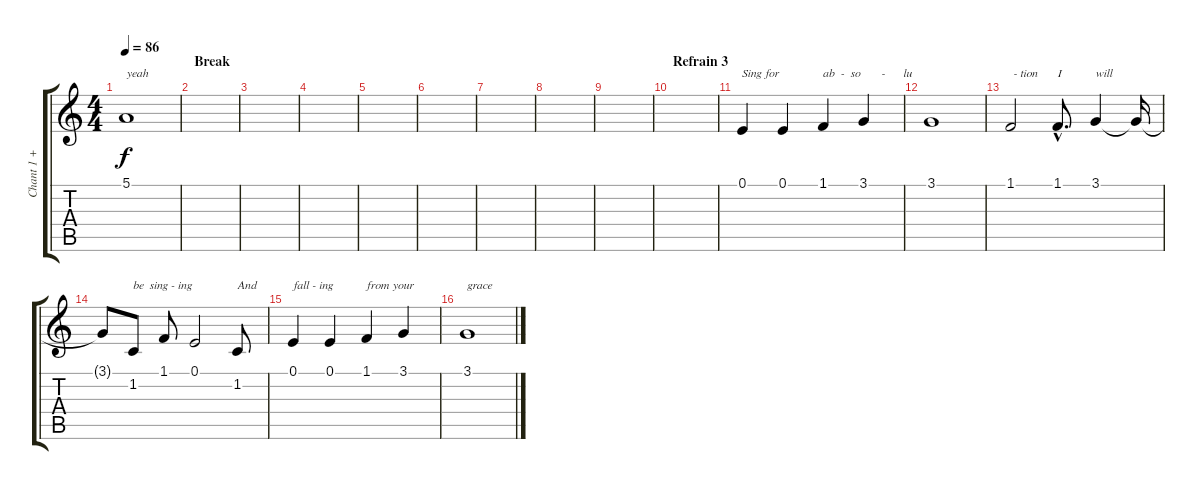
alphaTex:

\track ("Chant 1 + Paroles [Matthew Bellamy]" "Chant 1 + ") {instrument synthbrass1}
\staff {score tabs}
\tuning (E4 B3 G3 D3 A2 E2) {hide}
\ts (4 4)
\tempo 86
\clef g2
\ks c
5.1.1{txt "yeah" dy f} |
\section ("" "Break")
|
|
|
|
|
|
|
|
\section ("" "Refrain 3")
|
0.1.4{txt "Sing for"} 0.1.4 1.1.4{txt "ab  -  so       -      lu"} 3.1.4 |
3.1.1 |
1.1.2{txt " - tion"} 1.1{hac}.8{d txt "I"} 3.1.4{txt "will"} 3.1{t}.16 |
3.1{t}.8 1.2.8{txt "be  sing - ing"} 1.1.8 0.1.2 1.2.8{txt "And"} |
0.1.4{txt "fall - ing"} 0.1.4 1.1.4{txt "from your"} 3.1.4 |
3.1.1{txt "grace"}
